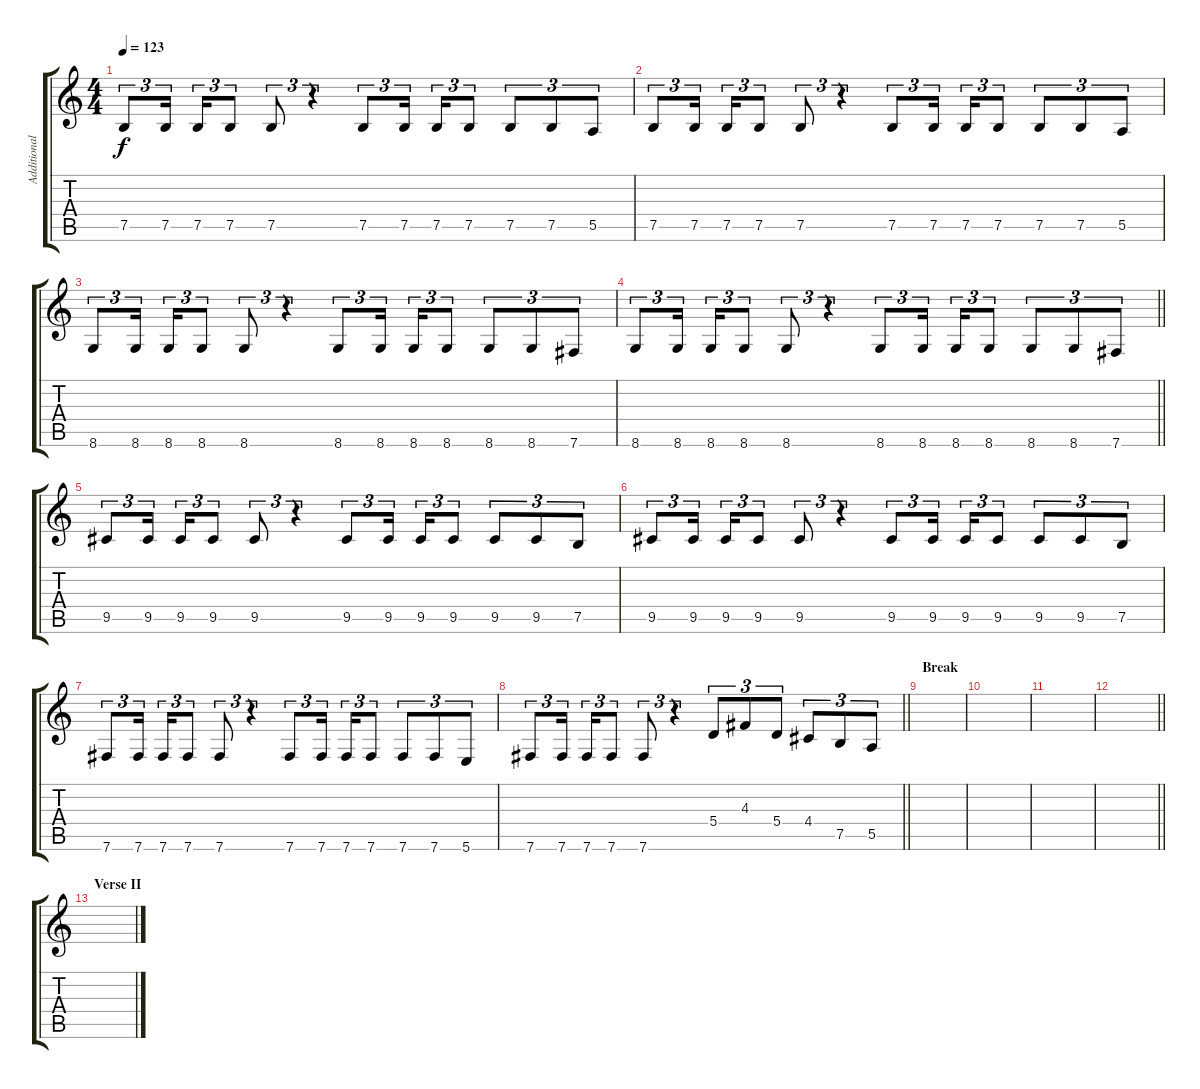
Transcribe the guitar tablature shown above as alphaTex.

\track ("Additional Electric Guitar" "Additional") {instrument distortionguitar}
\staff {score tabs}
\tuning (B3 Gb3 D3 A2 E2 B1) {hide}
\ts (4 4)
\section ("" "")
\tempo 123
\clef g2
\ks c
7.5.8{tu (3 2) dy f} 7.5.16{tu (3 2) beam splitsecondary} 7.5.16{tu (3 2)} 7.5.8{tu (3 2)} 7.5.8{tu (3 2)} r.4{tu (3 2)} 7.5.8{tu (3 2)} 7.5.16{tu (3 2) beam splitsecondary} 7.5.16{tu (3 2)} 7.5.8{tu (3 2)} 7.5.8{tu (3 2)} 7.5.8{tu (3 2)} 5.5.8{tu (3 2)} |
7.5.8{tu (3 2)} 7.5.16{tu (3 2) beam splitsecondary} 7.5.16{tu (3 2)} 7.5.8{tu (3 2)} 7.5.8{tu (3 2)} r.4{tu (3 2)} 7.5.8{tu (3 2)} 7.5.16{tu (3 2) beam splitsecondary} 7.5.16{tu (3 2)} 7.5.8{tu (3 2)} 7.5.8{tu (3 2)} 7.5.8{tu (3 2)} 5.5.8{tu (3 2)} |
8.6.8{tu (3 2)} 8.6.16{tu (3 2) beam splitsecondary} 8.6.16{tu (3 2)} 8.6.8{tu (3 2)} 8.6.8{tu (3 2)} r.4{tu (3 2)} 8.6.8{tu (3 2)} 8.6.16{tu (3 2) beam splitsecondary} 8.6.16{tu (3 2)} 8.6.8{tu (3 2)} 8.6.8{tu (3 2)} 8.6.8{tu (3 2)} 7.6.8{tu (3 2)} |
\barLineRight lightlight
8.6.8{tu (3 2)} 8.6.16{tu (3 2) beam splitsecondary} 8.6.16{tu (3 2)} 8.6.8{tu (3 2)} 8.6.8{tu (3 2)} r.4{tu (3 2)} 8.6.8{tu (3 2)} 8.6.16{tu (3 2) beam splitsecondary} 8.6.16{tu (3 2)} 8.6.8{tu (3 2)} 8.6.8{tu (3 2)} 8.6.8{tu (3 2)} 7.6.8{tu (3 2)} |
9.5.8{tu (3 2)} 9.5.16{tu (3 2) beam splitsecondary} 9.5.16{tu (3 2)} 9.5.8{tu (3 2)} 9.5.8{tu (3 2)} r.4{tu (3 2)} 9.5.8{tu (3 2)} 9.5.16{tu (3 2) beam splitsecondary} 9.5.16{tu (3 2)} 9.5.8{tu (3 2)} 9.5.8{tu (3 2)} 9.5.8{tu (3 2)} 7.5.8{tu (3 2)} |
9.5.8{tu (3 2)} 9.5.16{tu (3 2) beam splitsecondary} 9.5.16{tu (3 2)} 9.5.8{tu (3 2)} 9.5.8{tu (3 2)} r.4{tu (3 2)} 9.5.8{tu (3 2)} 9.5.16{tu (3 2) beam splitsecondary} 9.5.16{tu (3 2)} 9.5.8{tu (3 2)} 9.5.8{tu (3 2)} 9.5.8{tu (3 2)} 7.5.8{tu (3 2)} |
7.6.8{tu (3 2)} 7.6.16{tu (3 2) beam splitsecondary} 7.6.16{tu (3 2)} 7.6.8{tu (3 2)} 7.6.8{tu (3 2)} r.4{tu (3 2)} 7.6.8{tu (3 2)} 7.6.16{tu (3 2) beam splitsecondary} 7.6.16{tu (3 2)} 7.6.8{tu (3 2)} 7.6.8{tu (3 2)} 7.6.8{tu (3 2)} 5.6.8{tu (3 2)} |
\barLineRight lightlight
7.6.8{tu (3 2)} 7.6.16{tu (3 2) beam splitsecondary} 7.6.16{tu (3 2)} 7.6.8{tu (3 2)} 7.6.8{tu (3 2)} r.4{tu (3 2)} 5.4.8{tu (3 2)} 4.3.8{tu (3 2)} 5.4.8{tu (3 2)} 4.4.8{tu (3 2)} 7.5.8{tu (3 2)} 5.5.8{tu (3 2)} |
\section ("" "Break")
|
|
|
\barLineRight lightlight
|
\section ("" "Verse II")
